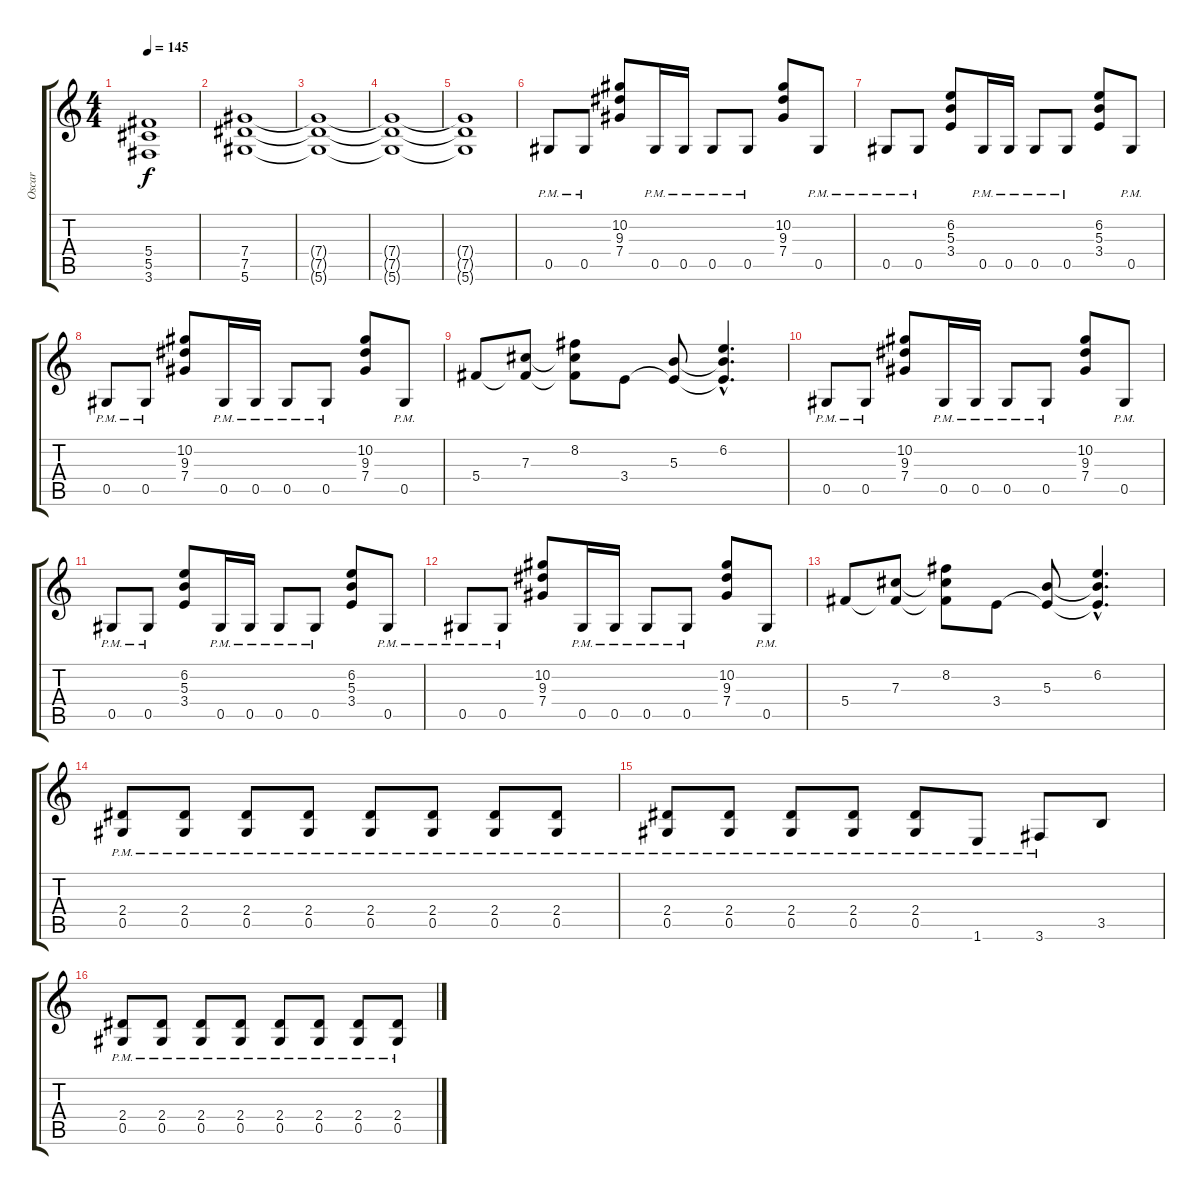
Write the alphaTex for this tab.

\track ("Oscar" "Oscar") {instrument distortionguitar}
\staff {score tabs}
\tuning (Eb4 Bb3 Gb3 Db3 Ab2 Eb2) {hide}
\ts (4 4)
\tempo 145
\clef g2
\ks c
(5.4 5.5 3.6).1{dy f} |
(7.4 7.5 5.6).1 |
(7.4{t} 7.5{t} 5.6{t}).1 |
(7.4{t} 7.5{t} 5.6{t}).1 |
(7.4{t} 7.5{t} 5.6{t}).1 |
0.5{pm}.8 0.5{pm}.8 (10.2 9.3 7.4).8 0.5{pm}.16 0.5{pm}.16 0.5{pm}.8 0.5{pm}.8 (10.2 9.3 7.4).8 0.5{pm}.8 |
0.5{pm}.8 0.5{pm}.8 (6.2 5.3 3.4).8 0.5{pm}.16 0.5{pm}.16 0.5{pm}.8 0.5{pm}.8 (6.2 5.3 3.4).8 0.5{pm}.8 |
0.5{pm}.8 0.5{pm}.8 (10.2 9.3 7.4).8 0.5{pm}.16 0.5{pm}.16 0.5{pm}.8 0.5{pm}.8 (10.2 9.3 7.4).8 0.5{pm}.8 |
5.4.8 (7.3 5.4{t}).8 (8.2 7.3{t} 5.4{t}).8 3.4.8 (5.3 3.4{t}).8 (6.2{hac} 5.3{hac t} 3.4{hac t}).4{d} |
0.5{pm}.8 0.5{pm}.8 (10.2 9.3 7.4).8 0.5{pm}.16 0.5{pm}.16 0.5{pm}.8 0.5{pm}.8 (10.2 9.3 7.4).8 0.5{pm}.8 |
0.5{pm}.8 0.5{pm}.8 (6.2 5.3 3.4).8 0.5{pm}.16 0.5{pm}.16 0.5{pm}.8 0.5{pm}.8 (6.2 5.3 3.4).8 0.5{pm}.8 |
0.5{pm}.8 0.5{pm}.8 (10.2 9.3 7.4).8 0.5{pm}.16 0.5{pm}.16 0.5{pm}.8 0.5{pm}.8 (10.2 9.3 7.4).8 0.5{pm}.8 |
5.4.8 (7.3 5.4{t}).8 (8.2 7.3{t} 5.4{t}).8 3.4.8 (5.3 3.4{t}).8 (6.2{hac} 5.3{hac t} 3.4{hac t}).4{d} |
(2.4{pm} 0.5{pm}).8 (2.4{pm} 0.5{pm}).8 (2.4{pm} 0.5{pm}).8 (2.4{pm} 0.5{pm}).8 (2.4{pm} 0.5{pm}).8 (2.4{pm} 0.5{pm}).8 (2.4{pm} 0.5{pm}).8 (2.4{pm} 0.5{pm}).8 |
(2.4{pm} 0.5{pm}).8 (2.4{pm} 0.5{pm}).8 (2.4{pm} 0.5{pm}).8 (2.4{pm} 0.5{pm}).8 (2.4{pm} 0.5{pm}).8 1.6{pm}.8 3.6{pm}.8 3.5.8 |
(2.4{pm} 0.5{pm}).8 (2.4{pm} 0.5{pm}).8 (2.4{pm} 0.5{pm}).8 (2.4{pm} 0.5{pm}).8 (2.4{pm} 0.5{pm}).8 (2.4{pm} 0.5{pm}).8 (2.4{pm} 0.5{pm}).8 (2.4{pm} 0.5{pm}).8
